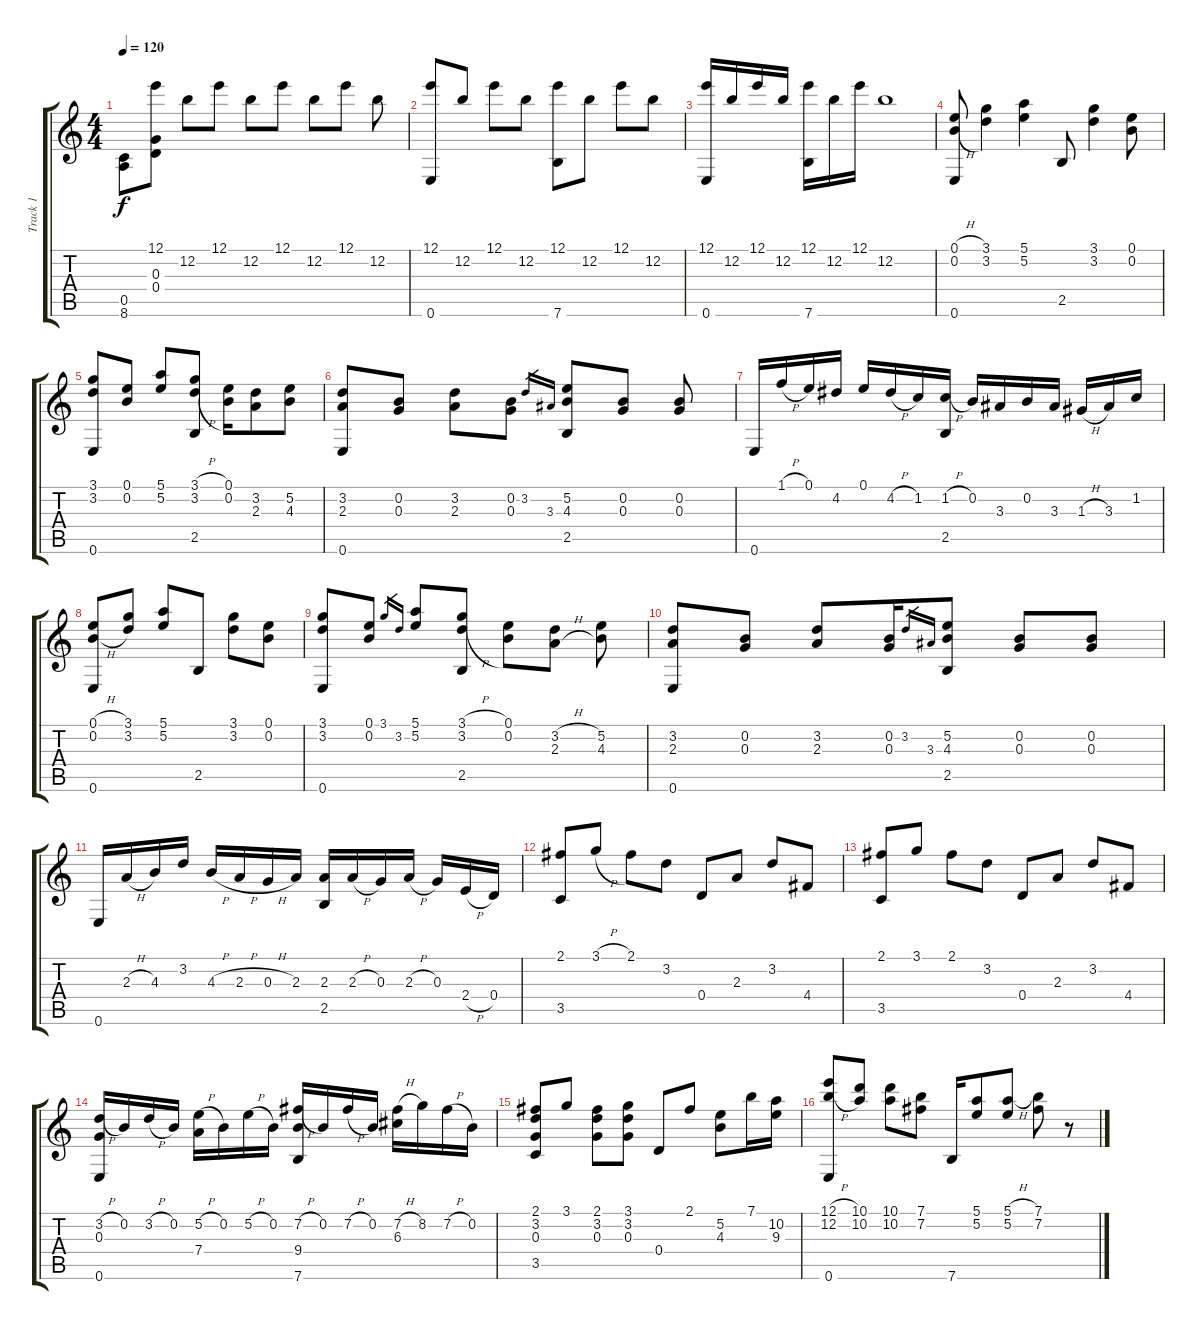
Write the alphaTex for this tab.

\track ("Track 1" "Track 1") {instrument acousticguitarsteel}
\staff {score tabs}
\tuning (E4 B3 G3 D3 A2 E2) {hide}
\ts (4 4)
\tempo 120
\clef g2
\ks c
(0.5 8.6).8{dy f} (12.1 0.3 0.4).8 12.2.8 12.1.8 12.2.8 12.1.8 12.2.8 12.1.8 12.2.8 |
(12.1 0.6).8 12.2.8 12.1.8 12.2.8 (12.1 7.6).8 12.2.8 12.1.8 12.2.8 |
(12.1 0.6).16 12.2.16 12.1.16 12.2.16 (12.1 7.6).16 12.2.16 12.1.16 12.2.1 |
(0.1{h} 0.2{h} 0.6).8 (3.1 3.2).4 (5.1 5.2).4 2.5.8 (3.1 3.2).4 (0.1 0.2).8 |
(3.1 3.2 0.6).8 (0.1 0.2).8 (5.1 5.2).8 (3.1{h} 3.2{h} 2.5).8 (0.1 0.2).16 (3.2 2.3).8 (5.2 4.3).8 |
(3.2 2.3 0.6).8 (0.2 0.3).8 (3.2 2.3).8 (0.2 0.3).8 3.2.16{gr} 3.3.16{gr} (5.2 4.3 2.5).8 (0.2 0.3).8 (0.2 0.3).8 |
0.6.16 1.1{h}.16 0.1.16 4.2.16 0.1.16 4.2{h}.16 1.2.16 (1.2{h} 2.5).16 0.2.16 3.3.16 0.2.16 3.3.16 1.3{h}.16 3.3.16 1.2.16 |
(0.1{h} 0.2{h} 0.6).8 (3.1 3.2).8 (5.1 5.2).8 2.5.8 (3.1 3.2).8 (0.1 0.2).8 |
(3.1 3.2 0.6).8 (0.1 0.2).8 3.1.16{gr} 3.2.16{gr} (5.1 5.2).8 (3.1{h} 3.2{h} 2.5).8 (0.1 0.2).8 (3.2{h} 2.3{h}).8 (5.2 4.3).8 |
(3.2 2.3 0.6).8 (0.2 0.3).8 (3.2 2.3).8 (0.2 0.3).16 3.2.16{gr} 3.3.16{gr} (5.2 4.3 2.5).8 (0.2 0.3).8 (0.2 0.3).8 |
0.6.16 2.3{h}.16 4.3.16 3.2.16 4.3{h}.16 2.3{h}.16 0.3{h}.16 2.3.16 (2.3 2.5).16 2.3{h}.16 0.3.16 2.3{h}.16 0.3.16 2.4{h}.16 0.4.16 |
(2.1 3.5).8 3.1{h}.8 2.1.8 3.2.8 0.4.8 2.3.8 3.2.8 4.4.8 |
(2.1 3.5).8 3.1.8 2.1.8 3.2.8 0.4.8 2.3.8 3.2.8 4.4.8 |
(3.2{h} 0.3 0.6).16 0.2.16 3.2{h}.16 0.2.16 (5.2{h} 7.4).16 0.2.16 5.2{h}.16 0.2.16 (7.2{h} 9.4 7.6).16 0.2.16 7.2{h}.16 0.2.16 (7.2{h} 6.3).16 8.2.16 7.2{h}.16 0.2.16 |
(2.1 3.2 0.3 3.5).8 3.1.8 (2.1 3.2 0.3).8 (3.1 3.2 0.3).8 0.4.8 2.1.8 (5.2 4.3).8 7.1.16 (10.2 9.3).16 |
(12.1{h} 12.2{h} 0.6).8 (10.1 10.2).8 (10.1 10.2).8 (7.1 7.2).8 7.6.16 (5.1 5.2).8 (5.1{h} 5.2).8 (7.1 7.2).8 r.8
